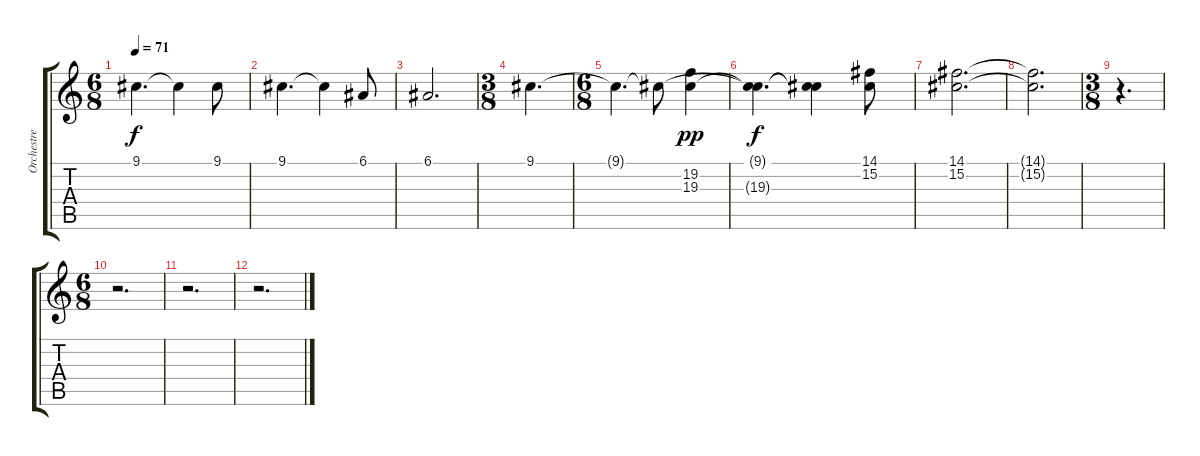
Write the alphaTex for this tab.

\track ("Orchestre" "Orchestre") {instrument stringensemble1}
\staff {score tabs}
\tuning (E4 Bb3 Gb3 Db3 Ab2 Eb2) {hide}
\ts (6 8)
\tempo 71
\clef g2
\ks c
9.1{t}.4{d dy f} 9.1{t}.4 9.1.8 |
9.1.4{d} 9.1{t}.4 6.1.8 |
6.1.2{d} |
\ts (3 8)
9.1.4{d} |
\ts (6 8)
9.1{t}.4{d} 9.1{t}.8 (19.2 19.3).4{dy pp} |
(9.1{t} 19.3{t}).4{d dy f} (9.1{t} 19.3{t}).4 (14.1 15.2).8 |
(14.1 15.2).2{d} |
(14.1{t} 15.2{t}).2{d} |
\ts (3 8)
r.4{d} |
\ts (6 8)
r.2{d} |
r.2{d} |
r.2{d}
